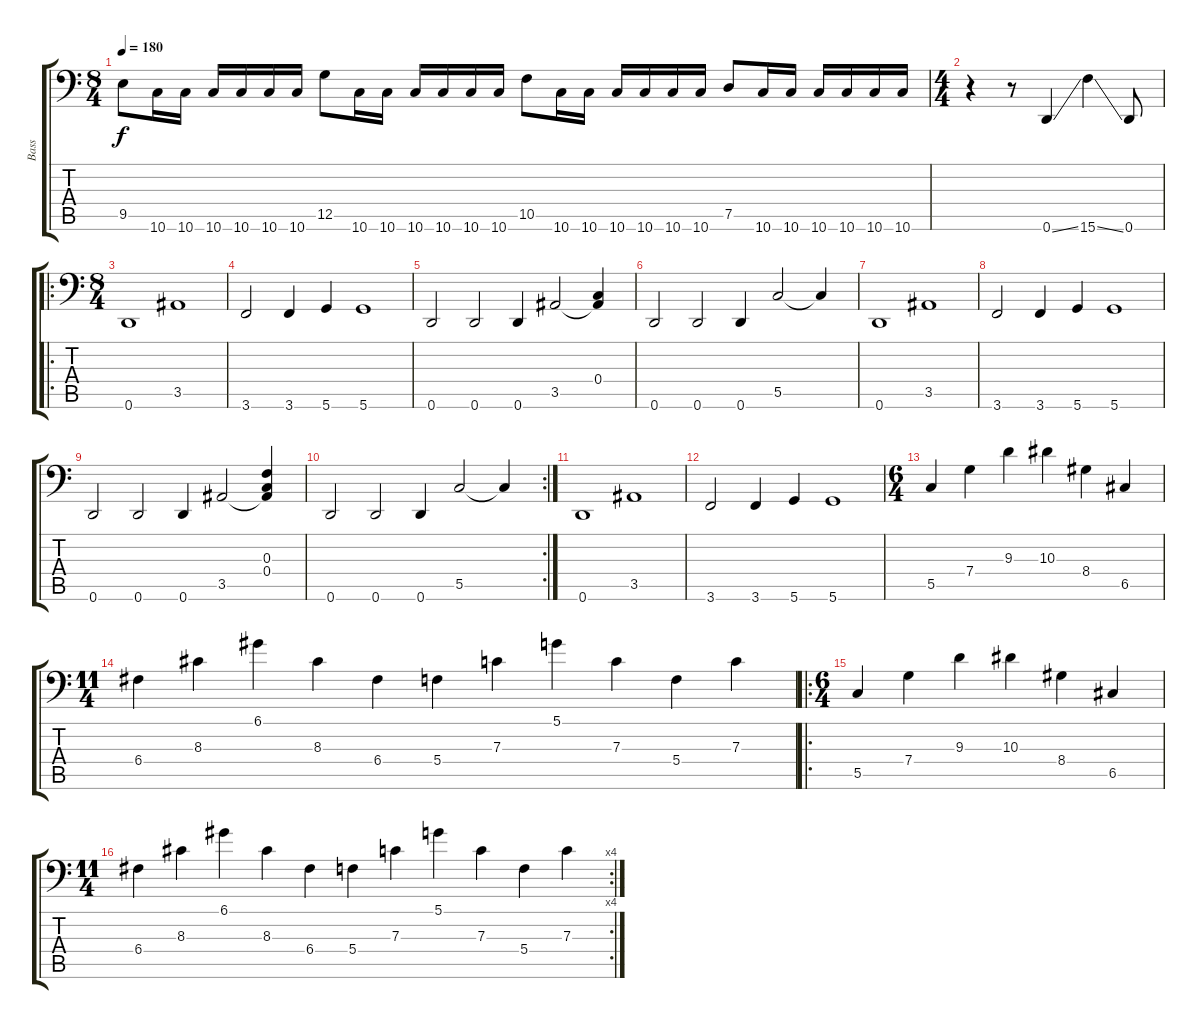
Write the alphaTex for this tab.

\track ("Bass" "Bass") {instrument electricbassfinger}
\staff {score tabs}
\tuning (D3 A2 F2 C2 G1 D1) {hide}
\ts (8 4)
\tempo 180
\clef f4
\ks c
9.5.8{dy f} 10.6.16 10.6.16 10.6.16 10.6.16 10.6.16 10.6.16 12.5.8 10.6.16 10.6.16 10.6.16 10.6.16 10.6.16 10.6.16 10.5.8 10.6.16 10.6.16 10.6.16 10.6.16 10.6.16 10.6.16 7.5.8 10.6.16 10.6.16 10.6.16 10.6.16 10.6.16 10.6.16 |
\ts (4 4)
r.4 r.8 0.6{ss}.4 15.6{ss}.4 0.6.8 |
\ro
\ts (8 4)
0.6.1 3.5.1 |
3.6.2 3.6.4 5.6.4 5.6.1 |
0.6.2 0.6.2 0.6.4 3.5.2 (0.4 3.5{t}).4 |
0.6.2 0.6.2 0.6.4 5.5.2 5.5{t}.4 |
0.6.1 3.5.1 |
3.6.2 3.6.4 5.6.4 5.6.1 |
0.6.2 0.6.2 0.6.4 3.5.2 (0.3 0.4 3.5{t}).4 |
\rc 2
0.6.2 0.6.2 0.6.4 5.5.2 5.5{t}.4 |
0.6.1 3.5.1 |
3.6.2 3.6.4 5.6.4 5.6.1 |
\ts (6 4)
5.5.4 7.4.4 9.3.4 10.3.4 8.4.4 6.5.4 |
\ts (11 4)
6.4.4 8.3.4 6.1.4 8.3.4 6.4.4 5.4.4 7.3.4 5.1.4 7.3.4 5.4.4 7.3.4 |
\ro
\ts (6 4)
5.5.4 7.4.4 9.3.4 10.3.4 8.4.4 6.5.4 |
\rc 4
\ts (11 4)
6.4.4 8.3.4 6.1.4 8.3.4 6.4.4 5.4.4 7.3.4 5.1.4 7.3.4 5.4.4 7.3.4
